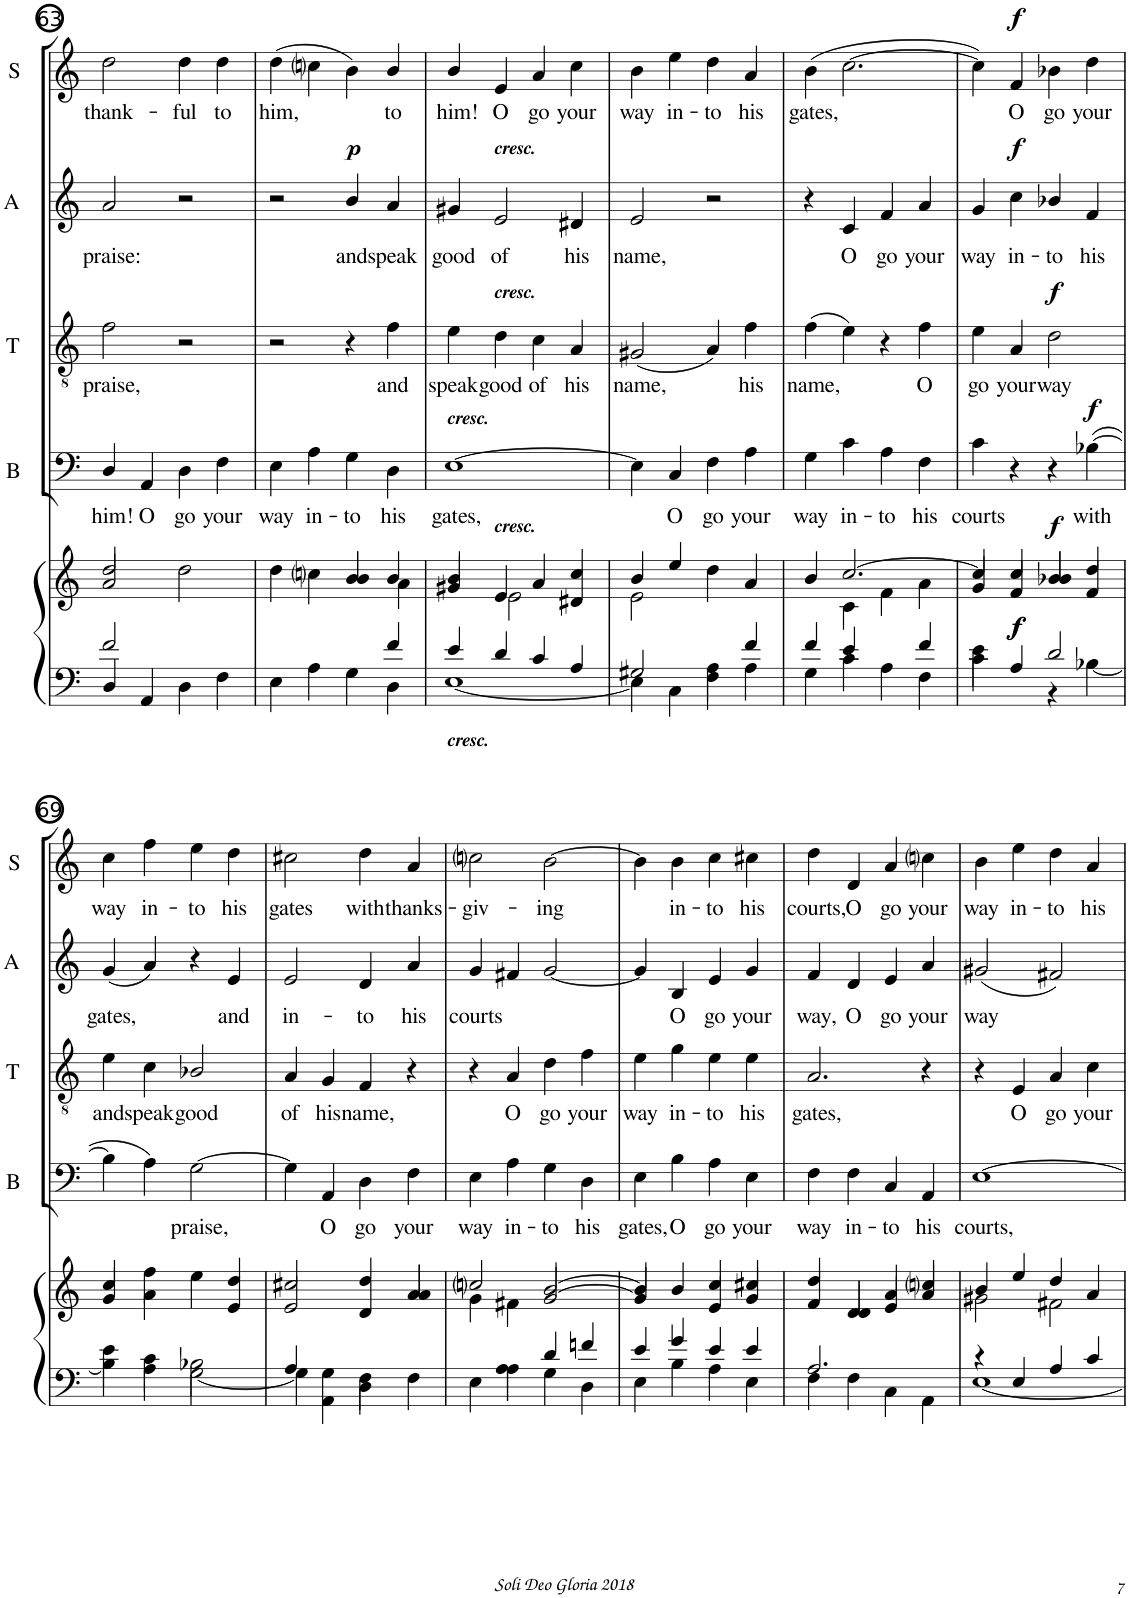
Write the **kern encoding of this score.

**kern	**kern	**dynam	**kern	**text	**dynam	**kern	**text	**dynam	**kern	**text	**dynam	**kern	**text	**dynam
*part6	*part5	*part5	*part4	*part4	*part4	*part3	*part3	*part3	*part2	*part2	*part2	*part1	*part1	*part1
*staff6	*staff5	*staff5	*staff4	*staff4	*staff4	*staff3	*staff3	*staff3	*staff2	*staff2	*staff2	*staff1	*staff1	*staff1
*	*	*	*I"Bass	*	*	*I"Tenor	*	*	*I"Alto	*	*	*I"Soprano	*	*
*	*	*	*I'B	*	*	*I'T	*	*	*I'A	*	*	*I'S	*	*
!!LO:PB:g=z
*clefF4	*clefG2	*	*clefF4	*	*	*clefGv2	*	*	*clefG2	*	*	*clefG2	*	*
*	*	*	*	*	*	*ITrd1c2	*	*	*	*	*	*	*	*
*k[]	*k[]	*	*k[]	*	*	*k[]	*	*	*k[]	*	*	*k[]	*	*
*C:	*C:	*	*C:	*	*	*C:	*	*	*C:	*	*	*C:	*	*
*M4/4	*M4/4	*	*M4/4	*	*	*M4/4	*	*	*M4/4	*	*	*M4/4	*	*
*met(c)	*met(c)	*	*met(c)	*	*	*met(c)	*	*	*met(c)	*	*	*met(c)	*	*
=63	=63	=63	=63	=63	=63	=63	=63	=63	=63	=63	=63	=63	=63	=63
*^	*^	*	*	*	*	*	*	*	*	*	*	*	*	*
!	!	!	!	!	!	!LO:LY:b	!	!	!LO:LY:b	!	!	!LO:LY:b	!	!	!LO:LY:b	!
2f/	4D/	2dd/	2a/	.	4D/	him!	.	2f\	praise,	.	2a/	praise:	.	2dd\	thank-	.
!	!	!	!	!	!	!LO:LY:b	!	!	!	!	!	!	!	!	!	!
.	4AA/	.	.	.	4AA/	O	.	.	.	.	.	.	.	.	.	.
!	!	!	!	!	!	!LO:LY:b	!	!	!	!	!	!	!	!	!LO:LY:b	!
2ryy	4D\	2dd\	2ryy	.	4D\	go	.	2r	.	.	2r	.	.	4dd\	-ful	.
!	!	!	!	!	!	!LO:LY:b	!	!	!	!	!	!	!	!	!LO:LY:b	!
.	4F\	.	.	.	4F\	your	.	.	.	.	.	.	.	4dd\	to	.
=64	=64	=64	=64	=64	=64	=64	=64	=64	=64	=64	=64	=64	=64	=64	=64	=64
!	!	!	!	!	!	!LO:LY:b	!	!	!	!	!	!	!	!	!LO:LY:b	!
2.ryy	4E\	4dd\	2ryy	.	4E\	way	.	2r	.	.	2r	.	.	(>4dd\	him,	.
!	!	!	!	!	!	!LO:LY:b	!	!	!	!	!	!	!	!	!	!
.	4A\	4ccni\	.	.	4A\	in-	.	.	.	.	.	.	.	4ccni\	.	.
!	!	!	!	!	!	!LO:LY:b	!	!	!	!	!	!LO:LY:b	!LO:DY:a	!	!	!
.	4G\	4b/	4b/	.	4G\	-to	.	4r	.	.	4b/	and	p	4b\)	.	.
!	!	!	!	!	!	!LO:LY:b	!	!	!LO:LY:b	!	!	!LO:LY:b	!	!	!LO:LY:b	!
4f/	4D\	4b/	4a\	.	4D\	his	.	4f\	and	.	4a/	speak	.	4b/	to	.
=65	=65	=65	=65	=65	=65	=65	=65	=65	=65	=65	=65	=65	=65	=65	=65	=65
!	!	!	!	!	!LO:TX:a:Bi:t=cresc.	!	!	!	!	!	!	!	!	!	!	!
!LO:TX:b:Bi:t=cresc.	!	!	!	!	!	!	!	!	!	!	!	!	!	!	!	!
!	!	!	!	!	!	!LO:LY:b	!	!	!LO:LY:b	!	!	!LO:LY:b	!	!	!LO:LY:b	!
4e/	[<1E	4b/	4g#X/	.	[1E	gates,	.	4e\	speak	.	4g#X/	good	.	4b/	him!	.
!	!	!	!	!	!	!	!	!	!	!	!LO:TX:a:Bi:t=cresc.	!	!	!	!	!
!	!	!	!	!	!	!	!	!LO:TX:a:Bi:t=cresc.	!	!	!	!	!	!	!	!
!	!	!LO:TX:a:Bi:t=cresc.	!	!	!	!	!	!	!	!	!	!	!	!	!	!
!	!	!	!	!	!	!	!	!	!LO:LY:b	!	!	!LO:LY:b	!	!	!LO:LY:b	!
4d/	.	4e/	2e\	.	.	.	.	4d\	good	.	2e/	of	.	4e/	O	.
!	!	!	!	!	!	!	!	!	!LO:LY:b	!	!	!	!	!	!LO:LY:b	!
4c/	.	4a/	.	.	.	.	.	4c\	of	.	.	.	.	4a/	go	.
!	!	!	!	!	!	!	!	!	!LO:LY:b	!	!	!LO:LY:b	!	!	!LO:LY:b	!
4A/	.	4cc/	4d#X/	.	.	.	.	4A/	his	.	4d#X/	his	.	4cc\	your	.
=66	=66	=66	=66	=66	=66	=66	=66	=66	=66	=66	=66	=66	=66	=66	=66	=66
!	!	!	!	!	!	!	!	!	!LO:LY:b	!	!	!LO:LY:b	!	!	!LO:LY:b	!
2G#X/	4E\]	4b/	2e\	.	4E\]	.	.	(<2G#X/	name,	.	2e/	name,	.	4b\	way	.
!	!	!	!	!	!	!LO:LY:b	!	!	!	!	!	!	!	!	!LO:LY:b	!
.	4C\	4ee/	.	.	4C/	O	.	.	.	.	.	.	.	4ee\	in-	.
!	!	!	!	!	!	!LO:LY:b	!	!	!	!	!	!	!	!	!LO:LY:b	!
4A\	4F\	4dd\	2ryy	.	4F\	go	.	4A/)	.	.	2r	.	.	4dd\	-to	.
!	!	!	!	!	!	!LO:LY:b	!	!	!LO:LY:b	!	!	!	!	!	!LO:LY:b	!
4f/	4A\	4a/	.	.	4A\	your	.	4f\	his	.	.	.	.	4a/	his	.
=67	=67	=67	=67	=67	=67	=67	=67	=67	=67	=67	=67	=67	=67	=67	=67	=67
!	!	!	!	!	!	!LO:LY:b	!	!	!LO:LY:b	!	!	!	!	!	!LO:LY:b	!
4f/	4G\	4b/	4ryy	.	4G\	way	.	(>4f\	name,	.	4r	.	.	(>4b\	gates,	.
!	!	!	!	!	!	!LO:LY:b	!	!	!	!	!	!LO:LY:b	!	!	!	!
4e/	4c\	[>2.cc/	4c\	.	4c\	in-	.	4e\)	.	.	4c/	O	.	[2.cc\	.	.
!	!	!	!	!	!	!LO:LY:b	!	!	!	!	!	!LO:LY:b	!	!	!	!
4ryy	4A\	.	4f\	.	4A\	-to	.	4r	.	.	4f/	go	.	.	.	.
!	!	!	!	!	!	!LO:LY:b	!	!	!LO:LY:b	!	!	!LO:LY:b	!	!	!	!
4f/	4F\	.	4a\	.	4F\	his	.	4f\	O	.	4a/	your	.	.	.	.
=68	=68	=68	=68	=68	=68	=68	=68	=68	=68	=68	=68	=68	=68	=68	=68	=68
!	!	!	!	!	!	!LO:LY:b	!	!	!LO:LY:b	!	!	!LO:LY:b	!	!	!	!
4e\	4c\	4cc/]	4g/	.	4c\	courts	.	4e\	go	.	4g/	way	.	4cc\])	.	.
!	!	!	!	!LO:DY:b	!	!	!	!	!LO:LY:b	!	!	!LO:LY:b	!	!	!LO:LY:b	!
!	!	!	!	!LO:DY:n=1:b	!	!	!	!	!	!	!	!	!LO:DY:a	!	!	!LO:DY:a
4A/	4ryy	4f/	4cc/	f f	4r	.	.	4A/	your	.	4cc\	in-	f	4f/	O	f
!	!	!	!	!LO:DY:n=2:a	!	!	!	!	!LO:LY:b	!LO:DY:a	!	!LO:LY:b	!	!	!LO:LY:b	!
2d/	4r	4b-X/	4b-/	f	4r	.	.	2d\	way	f	4b-X/	-to	.	4b-X\	go	.
!	!	!	!	!	!	!LO:LY:b	!LO:DY:a	!	!	!	!	!LO:LY:b	!	!	!LO:LY:b	!
.	[<4B-X\	4dd/	4f/	.	(>[4B-X\	with	f	.	.	.	4f/	his	.	4dd\	your	.
!!LO:LB:g=z
=69	=69	=69	=69	=69	=69	=69	=69	=69	=69	=69	=69	=69	=69	=69	=69	=69
!	!	!	!	!	!	!	!	!	!LO:LY:b	!	!	!LO:LY:b	!	!	!LO:LY:b	!
4e\	4B-\]	4cc/	4g/	.	4B-\]	.	.	4e\	and	.	(<4g/	gates,	.	4cc\	way	.
!	!	!	!	!	!	!	!	!	!LO:LY:b	!	!	!	!	!	!LO:LY:b	!
4c\	4A\	4ff\	4a\	.	4A\)	.	.	4c\	speak	.	4a/)	.	.	4ff\	in-	.
!	!	!	!	!	!	!LO:LY:b	!	!	!LO:LY:b	!	!	!	!	!	!LO:LY:b	!
2B-X\	[<2G\	4ee\	4ryy	.	[2G\	praise,	.	2B-X/	good	.	4r	.	.	4ee\	-to	.
!	!	!	!	!	!	!	!	!	!	!	!	!LO:LY:b	!	!	!LO:LY:b	!
.	.	4dd/	4e/	.	.	.	.	.	.	.	4e/	and	.	4dd\	his	.
=70	=70	=70	=70	=70	=70	=70	=70	=70	=70	=70	=70	=70	=70	=70	=70	=70
!	!	!	!	!	!	!	!	!	!LO:LY:b	!	!	!LO:LY:b	!	!	!LO:LY:b	!
4A/	4G\]	2cc#X/	2e/	.	4G\]	.	.	4A/	of	.	2e/	in-	.	2cc#X\	gates	.
!	!	!	!	!	!	!LO:LY:b	!	!	!LO:LY:b	!	!	!	!	!	!	!
4G\	4AA\	.	.	.	4AA/	O	.	4G/	his	.	.	.	.	.	.	.
!	!	!	!	!	!	!LO:LY:b	!	!	!LO:LY:b	!	!	!LO:LY:b	!	!	!LO:LY:b	!
4F\	4D\	4dd/	4d/	.	4D\	go	.	4F/	name,	.	4d/	-to	.	4dd\	with	.
!	!	!	!	!	!	!LO:LY:b	!	!	!	!	!	!LO:LY:b	!	!	!LO:LY:b	!
4ryy	4F\	4a/	4a/	.	4F\	your	.	4r	.	.	4a/	his	.	4a/	thanks-	.
=71	=71	=71	=71	=71	=71	=71	=71	=71	=71	=71	=71	=71	=71	=71	=71	=71
!	!	!	!	!	!	!LO:LY:b	!	!	!	!	!	!LO:LY:b	!	!	!LO:LY:b	!
4ryy	4E\	2ccni/	4g\	.	4E\	way	.	4r	.	.	4g/	courts	.	2ccni\	-giv-	.
!	!	!	!	!	!	!LO:LY:b	!	!	!LO:LY:b	!	!	!	!	!	!	!
4A\	4A\	.	4f#X\	.	4A\	in-	.	4A/	O	.	4f#X/	.	.	.	.	.
!	!	!	!	!	!	!LO:LY:b	!	!	!LO:LY:b	!	!	!	!	!	!LO:LY:b	!
4d/	4G\	[>2b/	[>2g/	.	4G\	-to	.	4d\	go	.	[2g/	.	.	[2b\	-ing	.
!	!	!	!	!	!	!LO:LY:b	!	!	!LO:LY:b	!	!	!	!	!	!	!
4fn/	4D\	.	.	.	4D\	his	.	4f\	your	.	.	.	.	.	.	.
=72	=72	=72	=72	=72	=72	=72	=72	=72	=72	=72	=72	=72	=72	=72	=72	=72
!	!	!	!	!	!	!LO:LY:b	!	!	!LO:LY:b	!	!	!	!	!	!	!
4e/	4E\	4b/]	4g/]	.	4E\	gates,	.	4e\	way	.	4g/]	.	.	4b\]	.	.
!	!	!	!	!	!	!LO:LY:b	!	!	!LO:LY:b	!	!	!LO:LY:b	!	!	!LO:LY:b	!
4g/	4B\	4b/	4B\	.	4B\	O	.	4g\	in-	.	4B/	O	.	4b\	in-	.
!	!	!	!	!	!	!LO:LY:b	!	!	!LO:LY:b	!	!	!LO:LY:b	!	!	!LO:LY:b	!
4e/	4A\	4cc/	4e/	.	4A\	go	.	4e\	-to	.	4e/	go	.	4cc\	-to	.
!	!	!	!	!	!	!LO:LY:b	!	!	!LO:LY:b	!	!	!LO:LY:b	!	!	!LO:LY:b	!
4e/	4E\	4cc#X/	4g/	.	4E\	your	.	4e\	his	.	4g/	your	.	4cc#X\	his	.
=73	=73	=73	=73	=73	=73	=73	=73	=73	=73	=73	=73	=73	=73	=73	=73	=73
!	!	!	!	!	!	!LO:LY:b	!	!	!LO:LY:b	!	!	!LO:LY:b	!	!	!LO:LY:b	!
2.A/	4F\	4dd/	4f/	.	4F\	way	.	2.A/	gates,	.	4f/	way,	.	4dd\	courts,	.
!	!	!	!	!	!	!LO:LY:b	!	!	!	!	!	!LO:LY:b	!	!	!LO:LY:b	!
.	4F\	4d/	4d/	.	4F\	in-	.	.	.	.	4d/	O	.	4d/	O	.
!	!	!	!	!	!	!LO:LY:b	!	!	!	!	!	!LO:LY:b	!	!	!LO:LY:b	!
.	4C\	4a/	4e/	.	4C/	-to	.	.	.	.	4e/	go	.	4a/	go	.
!	!	!	!	!	!	!LO:LY:b	!	!	!	!	!	!LO:LY:b	!	!	!LO:LY:b	!
4ryy	4AA\	4ccni/	4a/	.	4AA/	his	.	4r	.	.	4a/	your	.	4ccni\	your	.
=74	=74	=74	=74	=74	=74	=74	=74	=74	=74	=74	=74	=74	=74	=74	=74	=74
!	!	!	!	!	!	!LO:LY:b	!	!	!	!	!	!LO:LY:b	!	!	!LO:LY:b	!
4r	[<1E	4b/	2g#X\	.	[1E	courts,	.	4r	.	.	(<2g#X/	way	.	4b\	way	.
!	!	!	!	!	!	!	!	!	!LO:LY:b	!	!	!	!	!	!LO:LY:b	!
4E/	.	4ee/	.	.	.	.	.	4E/	O	.	.	.	.	4ee\	in-	.
!	!	!	!	!	!	!	!	!	!LO:LY:b	!	!	!	!	!	!LO:LY:b	!
4A/	.	4dd/	2f#X\	.	.	.	.	4A/	go	.	2f#X/)	.	.	4dd\	-to	.
!	!	!	!	!	!	!	!	!	!LO:LY:b	!	!	!	!	!	!LO:LY:b	!
4c/	.	4a/	.	.	.	.	.	4c\	your	.	.	.	.	4a/	his	.
*v	*v	*	*	*	*	*	*	*	*	*	*	*	*	*	*	*
*	*v	*v	*	*	*	*	*	*	*	*	*	*	*	*	*
=	=	=	=	=	=	=	=	=	=	=	=	=	=	=
*-	*-	*-	*-	*-	*-	*-	*-	*-	*-	*-	*-	*-	*-	*-
